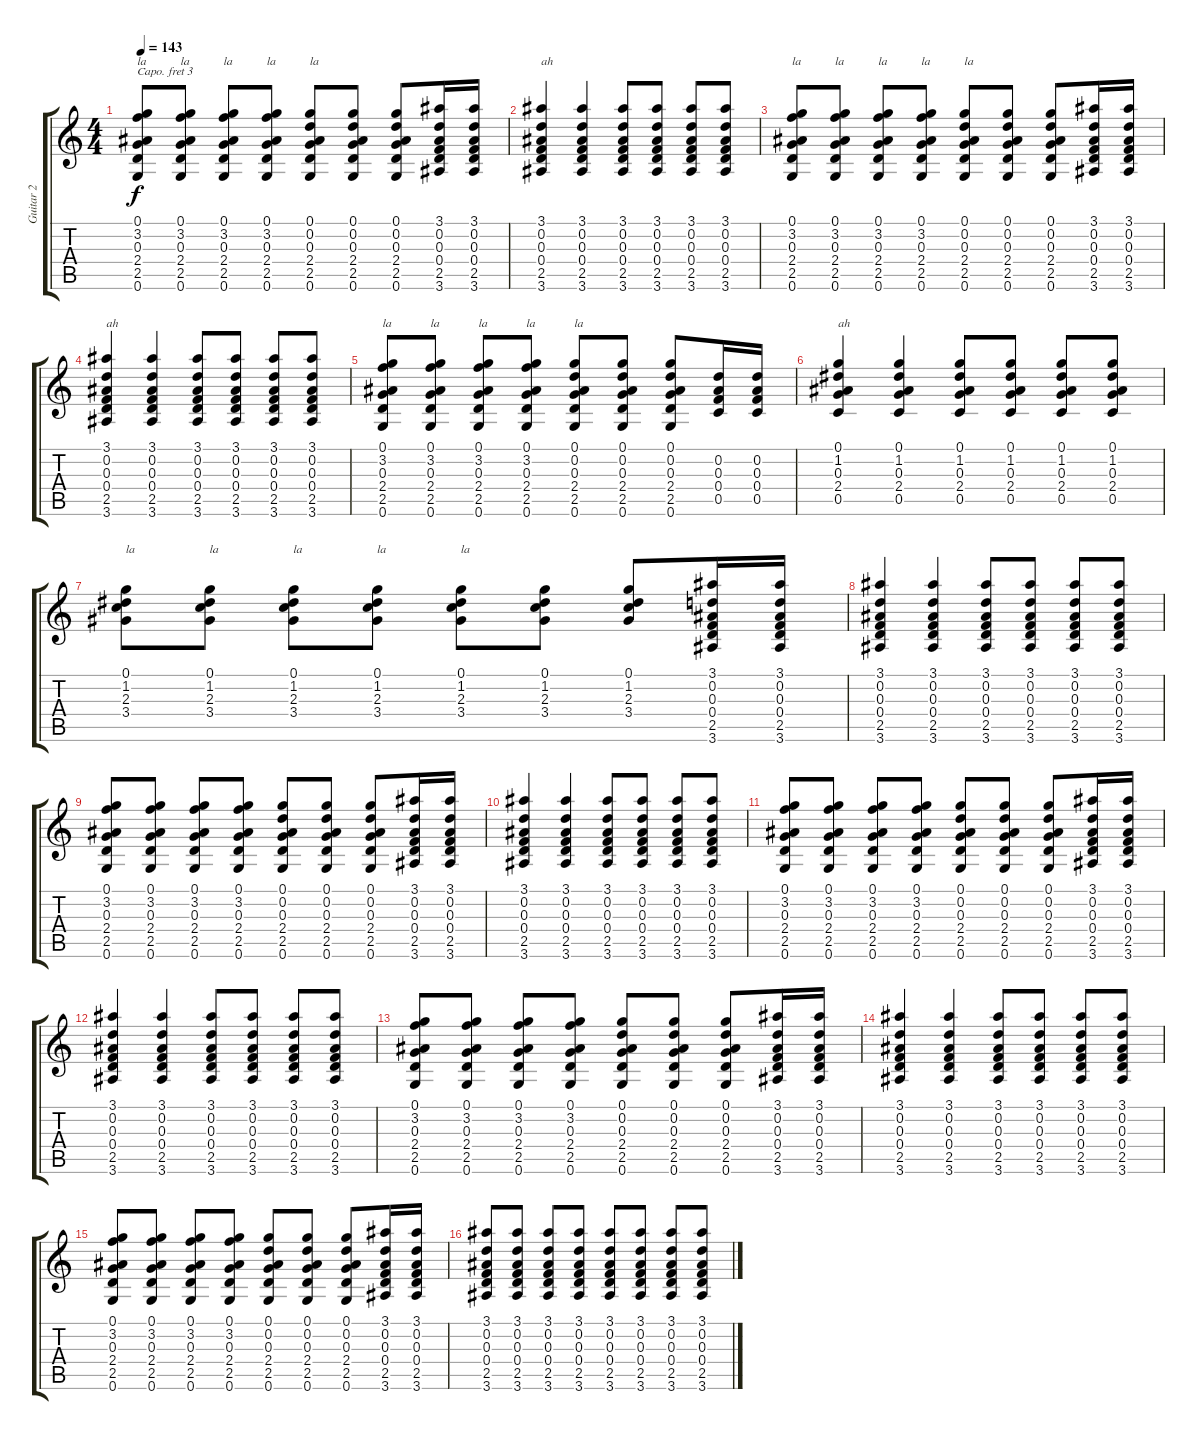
\track ("Guitar 2" "Guitar 2") {instrument acousticguitarsteel}
\staff {score tabs}
\capo 3
\tuning (E4 B3 G3 D3 A2 E2) {hide}
\ts (4 4)
\tempo 143
\clef g2
\ks c
(0.1 3.2 0.3 2.4 2.5 0.6).8{txt "la" dy f} (0.1 3.2 0.3 2.4 2.5 0.6).8{txt "la"} (0.1 3.2 0.3 2.4 2.5 0.6).8{txt "la"} (0.1 3.2 0.3 2.4 2.5 0.6).8{txt "la"} (0.1 0.2 0.3 2.4 2.5 0.6).8{txt "la"} (0.1 0.2 0.3 2.4 2.5 0.6).8 (0.1 0.2 0.3 2.4 2.5 0.6).8 (3.1 0.2 0.3 0.4 2.5 3.6).16 (3.1 0.2 0.3 0.4 2.5 3.6).16 |
(3.1 0.2 0.3 0.4 2.5 3.6).4{txt "ah"} (3.1 0.2 0.3 0.4 2.5 3.6).4 (3.1 0.2 0.3 0.4 2.5 3.6).8 (3.1 0.2 0.3 0.4 2.5 3.6).8 (3.1 0.2 0.3 0.4 2.5 3.6).8 (3.1 0.2 0.3 0.4 2.5 3.6).8 |
(0.1 3.2 0.3 2.4 2.5 0.6).8{txt "la"} (0.1 3.2 0.3 2.4 2.5 0.6).8{txt "la"} (0.1 3.2 0.3 2.4 2.5 0.6).8{txt "la"} (0.1 3.2 0.3 2.4 2.5 0.6).8{txt "la"} (0.1 0.2 0.3 2.4 2.5 0.6).8{txt "la"} (0.1 0.2 0.3 2.4 2.5 0.6).8 (0.1 0.2 0.3 2.4 2.5 0.6).8 (3.1 0.2 0.3 0.4 2.5 3.6).16 (3.1 0.2 0.3 0.4 2.5 3.6).16 |
(3.1 0.2 0.3 0.4 2.5 3.6).4{txt "ah"} (3.1 0.2 0.3 0.4 2.5 3.6).4 (3.1 0.2 0.3 0.4 2.5 3.6).8 (3.1 0.2 0.3 0.4 2.5 3.6).8 (3.1 0.2 0.3 0.4 2.5 3.6).8 (3.1 0.2 0.3 0.4 2.5 3.6).8 |
(0.1 3.2 0.3 2.4 2.5 0.6).8{txt "la"} (0.1 3.2 0.3 2.4 2.5 0.6).8{txt "la"} (0.1 3.2 0.3 2.4 2.5 0.6).8{txt "la"} (0.1 3.2 0.3 2.4 2.5 0.6).8{txt "la"} (0.1 0.2 0.3 2.4 2.5 0.6).8{txt "la"} (0.1 0.2 0.3 2.4 2.5 0.6).8 (0.1 0.2 0.3 2.4 2.5 0.6).8 (0.2 0.3 0.4 0.5).16 (0.2 0.3 0.4 0.5).16 |
(0.1 1.2 0.3 2.4 0.5).4{txt "ah"} (0.1 1.2 0.3 2.4 0.5).4 (0.1 1.2 0.3 2.4 0.5).8 (0.1 1.2 0.3 2.4 0.5).8 (0.1 1.2 0.3 2.4 0.5).8 (0.1 1.2 0.3 2.4 0.5).8 |
(0.1 1.2 2.3 3.4).8{txt "la"} (0.1 1.2 2.3 3.4).8{txt "la"} (0.1 1.2 2.3 3.4).8{txt "la"} (0.1 1.2 2.3 3.4).8{txt "la"} (0.1 1.2 2.3 3.4).8{txt "la"} (0.1 1.2 2.3 3.4).8 (0.1 1.2 2.3 3.4).8 (3.1 0.2 0.3 0.4 2.5 3.6).16 (3.1 0.2 0.3 0.4 2.5 3.6).16 |
(3.1 0.2 0.3 0.4 2.5 3.6).4 (3.1 0.2 0.3 0.4 2.5 3.6).4 (3.1 0.2 0.3 0.4 2.5 3.6).8 (3.1 0.2 0.3 0.4 2.5 3.6).8 (3.1 0.2 0.3 0.4 2.5 3.6).8 (3.1 0.2 0.3 0.4 2.5 3.6).8 |
(0.1 3.2 0.3 2.4 2.5 0.6).8 (0.1 3.2 0.3 2.4 2.5 0.6).8 (0.1 3.2 0.3 2.4 2.5 0.6).8 (0.1 3.2 0.3 2.4 2.5 0.6).8 (0.1 0.2 0.3 2.4 2.5 0.6).8 (0.1 0.2 0.3 2.4 2.5 0.6).8 (0.1 0.2 0.3 2.4 2.5 0.6).8 (3.1 0.2 0.3 0.4 2.5 3.6).16 (3.1 0.2 0.3 0.4 2.5 3.6).16 |
(3.1 0.2 0.3 0.4 2.5 3.6).4 (3.1 0.2 0.3 0.4 2.5 3.6).4 (3.1 0.2 0.3 0.4 2.5 3.6).8 (3.1 0.2 0.3 0.4 2.5 3.6).8 (3.1 0.2 0.3 0.4 2.5 3.6).8 (3.1 0.2 0.3 0.4 2.5 3.6).8 |
(0.1 3.2 0.3 2.4 2.5 0.6).8 (0.1 3.2 0.3 2.4 2.5 0.6).8 (0.1 3.2 0.3 2.4 2.5 0.6).8 (0.1 3.2 0.3 2.4 2.5 0.6).8 (0.1 0.2 0.3 2.4 2.5 0.6).8 (0.1 0.2 0.3 2.4 2.5 0.6).8 (0.1 0.2 0.3 2.4 2.5 0.6).8 (3.1 0.2 0.3 0.4 2.5 3.6).16 (3.1 0.2 0.3 0.4 2.5 3.6).16 |
(3.1 0.2 0.3 0.4 2.5 3.6).4 (3.1 0.2 0.3 0.4 2.5 3.6).4 (3.1 0.2 0.3 0.4 2.5 3.6).8 (3.1 0.2 0.3 0.4 2.5 3.6).8 (3.1 0.2 0.3 0.4 2.5 3.6).8 (3.1 0.2 0.3 0.4 2.5 3.6).8 |
(0.1 3.2 0.3 2.4 2.5 0.6).8 (0.1 3.2 0.3 2.4 2.5 0.6).8 (0.1 3.2 0.3 2.4 2.5 0.6).8 (0.1 3.2 0.3 2.4 2.5 0.6).8 (0.1 0.2 0.3 2.4 2.5 0.6).8 (0.1 0.2 0.3 2.4 2.5 0.6).8 (0.1 0.2 0.3 2.4 2.5 0.6).8 (3.1 0.2 0.3 0.4 2.5 3.6).16 (3.1 0.2 0.3 0.4 2.5 3.6).16 |
(3.1 0.2 0.3 0.4 2.5 3.6).4 (3.1 0.2 0.3 0.4 2.5 3.6).4 (3.1 0.2 0.3 0.4 2.5 3.6).8 (3.1 0.2 0.3 0.4 2.5 3.6).8 (3.1 0.2 0.3 0.4 2.5 3.6).8 (3.1 0.2 0.3 0.4 2.5 3.6).8 |
(0.1 3.2 0.3 2.4 2.5 0.6).8 (0.1 3.2 0.3 2.4 2.5 0.6).8 (0.1 3.2 0.3 2.4 2.5 0.6).8 (0.1 3.2 0.3 2.4 2.5 0.6).8 (0.1 0.2 0.3 2.4 2.5 0.6).8 (0.1 0.2 0.3 2.4 2.5 0.6).8 (0.1 0.2 0.3 2.4 2.5 0.6).8 (3.1 0.2 0.3 0.4 2.5 3.6).16 (3.1 0.2 0.3 0.4 2.5 3.6).16 |
(3.1 0.2 0.3 0.4 2.5 3.6).8 (3.1 0.2 0.3 0.4 2.5 3.6).8 (3.1 0.2 0.3 0.4 2.5 3.6).8 (3.1 0.2 0.3 0.4 2.5 3.6).8 (3.1 0.2 0.3 0.4 2.5 3.6).8 (3.1 0.2 0.3 0.4 2.5 3.6).8 (3.1 0.2 0.3 0.4 2.5 3.6).8 (3.1 0.2 0.3 0.4 2.5 3.6).8
